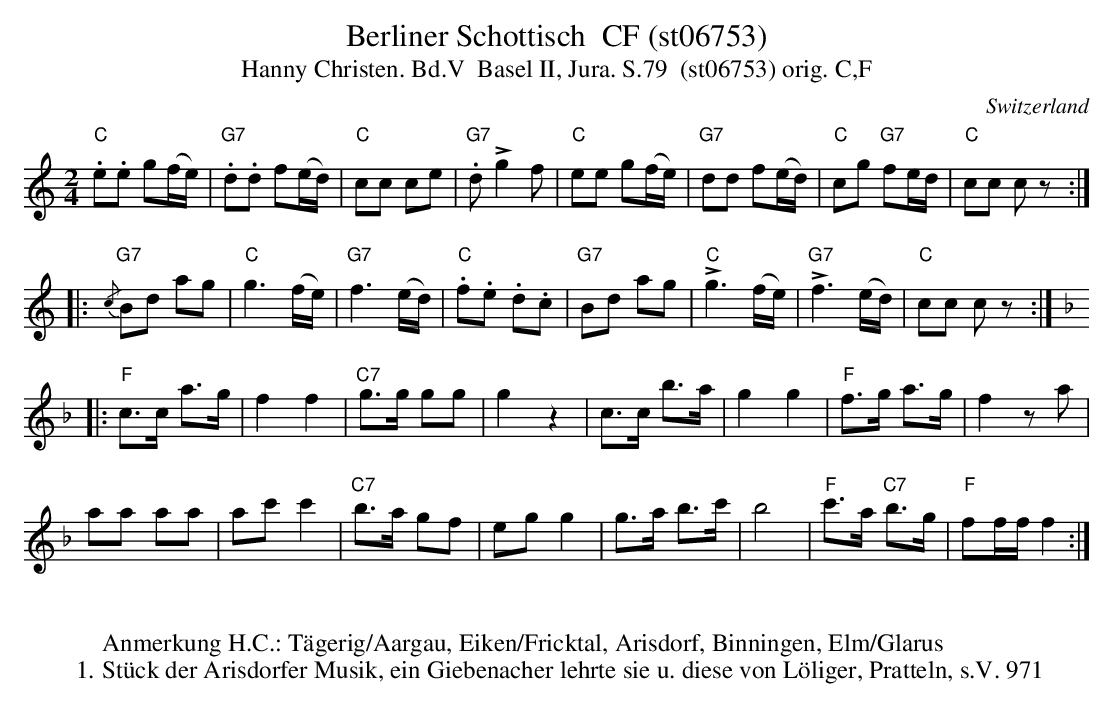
X:1
T:Berliner Schottisch  CF (st06753)
T:Hanny Christen. Bd.V  Basel II, Jura. S.79  (st06753) orig. C,F
M:2/4
L:1/8
O:Switzerland
K:C major
"C".e.e g(f/e/) | "G7".d.d f(e/d/) | "C"cc ce | "G7".d!>!g2f | "C"ee g(f/e/)| "G7"dd f(e/d/) | "C"cg "G7"fe/d/ | "C"cc cz ::
{/c}"G7"Bd ag | "C"g3 (f/e/) | "G7"f3 (e/d/) | "C".f.e .d.c | "G7"Bd ag | !>!"C"g3(f/e/) | !>!"G7"f3(e/d/) | "C"cc cz :: [K:F]
"F"c>c a>g | f2f2 | "C7"g>g gg | g2z2 | c>c b>a | g2g2 | "F"f>g a>g | f2za |
aa aa | ac' c'2 | "C7"b>a gf | egg2 | g>a b>c' | b4 | "F"c'>a "C7"b>g | "F"ff/f/ f2 :|
W:
W:Anmerkung H.C.: Tägerig/Aargau, Eiken/Fricktal, Arisdorf, Binningen, Elm/Glarus
W:1. Stück der Arisdorfer Musik, ein Giebenacher lehrte sie u. diese von Löliger, Pratteln, s.V. 971
